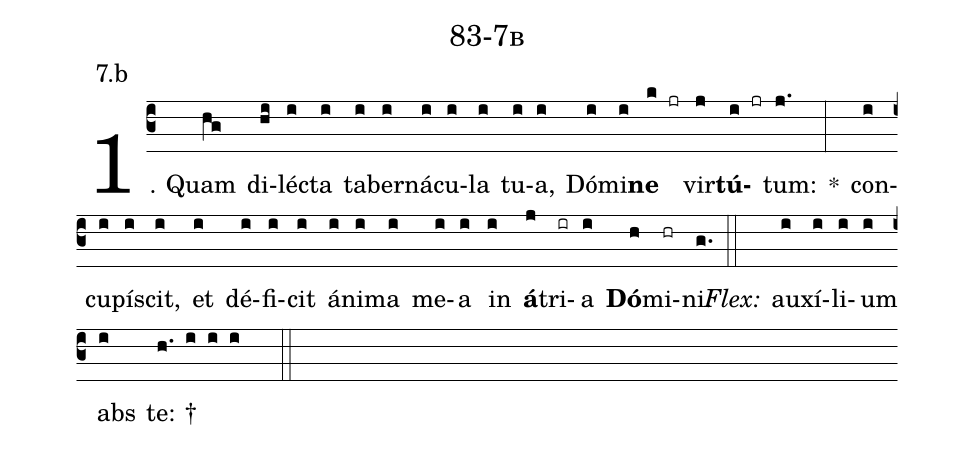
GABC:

name: 83-7b;
annotation: 7.b;
%%
(c3)1. Quam(hg) di(hi)léc(i)ta(i) ta(i)ber(i)ná(i)cu(i)la(i) tu(i)a,(i) Dó(i)mi(i)<b>ne</b>(k jr) vir(j)<b>tú</b>(i jr)tum:(j.) *(:) con(i)cu(i)pí(i)scit,(i) et(i) dé(i)fi(i)cit(i) á(i)ni(i)ma(i) me(i)a(i) in(i) <b>á</b>(j)tri(ir)a(i) <b>Dó</b>(h)mi(hr)ni.(g.) (::)
<i>Flex:</i>()  au(i)xí(i)li(i)um(i) abs(i) te: †(h. i i i  ::)
